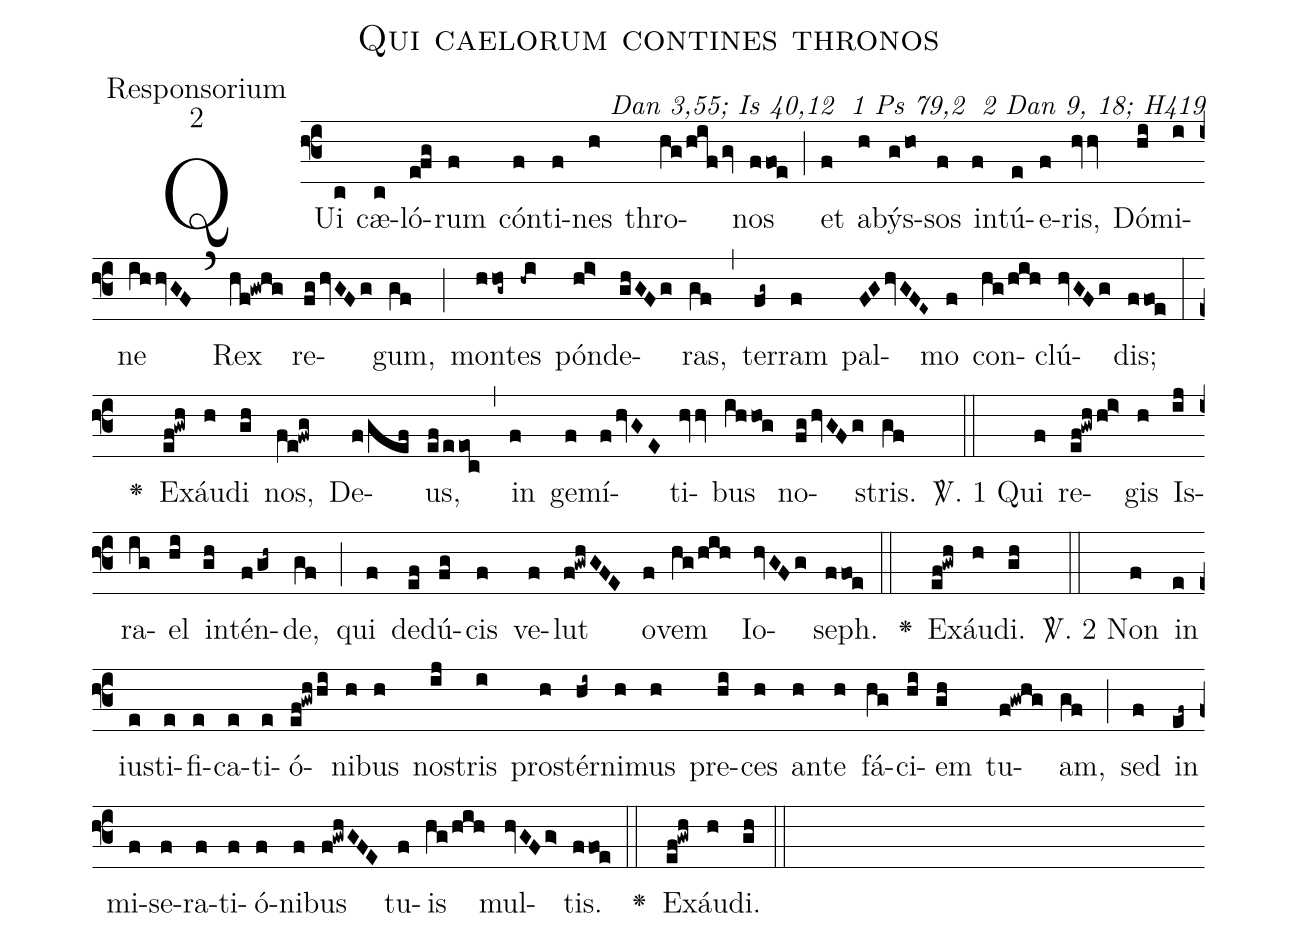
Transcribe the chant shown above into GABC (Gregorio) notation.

name:Qui caelorum contines thronos;
office-part:Responsorium;
mode:2;
commentary:Dan 3,55; Is 40,12 ꝟ1 Ps 79,2 ꝟ2 Dan 9, 18; H419;
%%
(f3)QUi(c) cæ(c)ló(e!fg)rum(f) cón(f)ti(f)nes(h) thro(hg/hifgv)nos(ffoe) (;)
et(f) a(h)býs(gho)sos(f) in(f)tú(e)e(f)ris,(hvv) Dó(hi)mi(i)ne(ihhvGF) (`) Rex(hf!gwhg) re(fghvGFg)gum,(gf) (;) mon(hhog~)tes(-hi) pón(hi>)de(ghGFg)ras,(gf) (,)
ter(fg~)ram(f) pal(FGhvGFE~)mo(f) con(hg/hih)clú(hvGFg)dis;(ffoe) (:)
<v>\greheightstar</v>()
E(ef!gwh)xáu(h)di(gh) nos,(fe!fwg) De(f/gef)us,(ef/eeoc) (,)
in(f) ge(f)mí(f/hvGE)ti(hvv)bus(ihhog) no(fghvGFg)stris.(gf) (::)
<sp>V/</sp>. 1
Qui(f) re(ef!gwh/hi>)gis(h) Is(ij)ra(ig)el(hi) in(gh)tén(f/gh~)de,(gf) (;)
qui(f) de(ef)dú(fg)cis(f) ve(f)lut(f!gwhGFE) o(f)vem(hg/hih) Io(hvGFg)seph.(ffoe) (::)

<v>\greheightstar</v>() E(ef!gwh)xáu(h)di.(gh) (::)
<sp>V/</sp>. 2
Non(f) in(e) iu(e)sti(e)fi(e)ca(e)ti(e)ó(ef!gwh/hi)ni(h)bus(h) no(ij)stris(i) pro(h)stér(hi~)ni(h)mus(h) pre(hi)ces(h) an(h)te(h) fá(hg)ci(hi)em(gh) tu(f!gwhg)am,(gf) (;)
sed(f) in(ef~) mi(f)se(f)ra(f)ti(f)ó(f)ni(f)bus(f!gwhGFE) tu(f)is(hg/hih) mul(hvGFg>)tis.(ffoe) (::)

<v>\greheightstar</v>() E(ef!gwh)xáu(h)di.(gh) (::)
